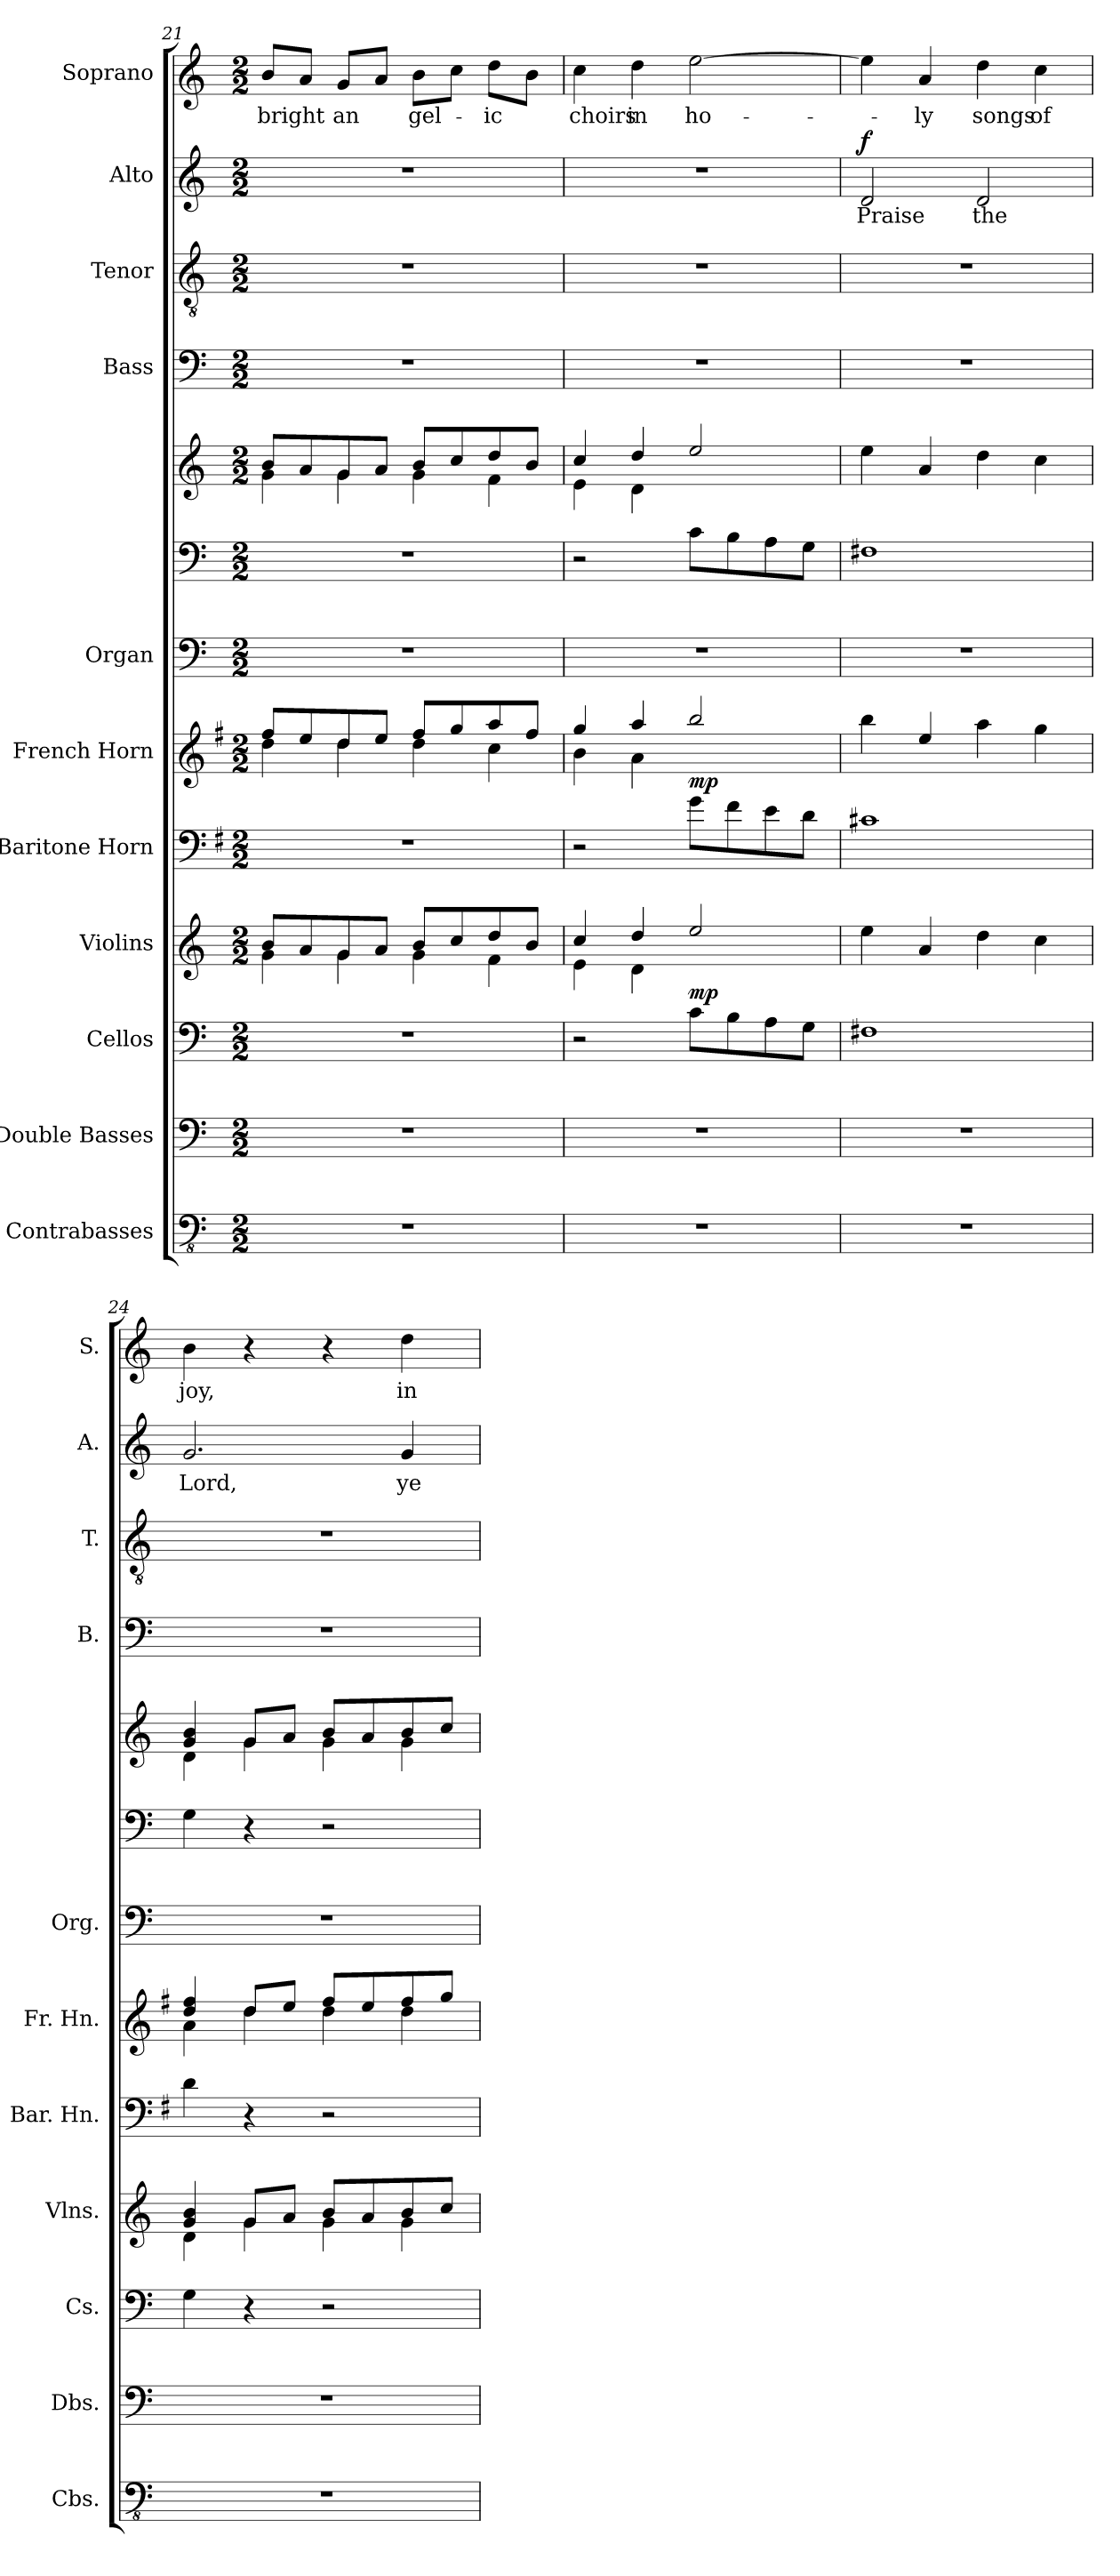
**kern	**kern	**kern	**dynam	**kern	**kern	**dynam	**kern	**kern	**kern	**kern	**kern	**kern	**kern	**text	**dynam	**kern	**text
*part11	*part10	*part9	*part9	*part8	*part7	*part7	*part6	*part5	*part5	*part5	*part4	*part3	*part2	*part2	*part2	*part1	*part1
*staff13	*staff12	*staff11	*staff11	*staff10	*staff9	*staff9	*staff8	*staff7	*staff6	*staff5	*staff4	*staff3	*staff2	*staff2	*staff2	*staff1	*staff1
*I"Contrabasses	*I"Double Basses	*I"Cellos	*	*I"Violins	*I"Baritone Horn	*	*I"French Horn	*I"Organ	*	*	*I"Bass	*I"Tenor	*I"Alto	*	*	*I"Soprano	*
*I'Cbs.	*I'Dbs.	*I'Cs.	*	*I'Vlns.	*I'Bar. Hn.	*	*I'Fr. Hn.	*I'Org.	*	*	*I'B.	*I'T.	*I'A.	*	*	*I'S.	*
*clefFv4	*clefF4	*clefF4	*	*clefG2	*clefF4	*	*clefG2	*clefF4	*clefF4	*clefG2	*clefF4	*clefGv2	*clefG2	*	*	*clefG2	*
*	*	*	*	*	*ITrd4c7	*	*ITrd4c7	*	*	*	*	*	*	*	*	*	*
*k[]	*k[]	*k[]	*	*k[]	*k[]	*	*k[]	*k[]	*k[]	*k[]	*k[]	*k[]	*k[]	*	*	*k[]	*
*C:	*C:	*C:	*	*C:	*C:	*	*C:	*C:	*C:	*C:	*C:	*C:	*C:	*	*	*C:	*
*M2/2	*M2/2	*M2/2	*	*M2/2	*M2/2	*	*M2/2	*M2/2	*M2/2	*M2/2	*M2/2	*M2/2	*M2/2	*	*	*M2/2	*
=21	=21	=21	=21	=21	=21	=21	=21	=21	=21	=21	=21	=21	=21	=21	=21	=21	=21
*	*	*	*	*^	*	*	*^	*	*	*^	*	*	*	*	*	*	*
1r	1r	1r	.	8b/L	4g\	1r	.	8b/L	4g\	1r	1r	8b/L	4g\	1r	1r	1r	.	.	8b/L	bright
.	.	.	.	8a/	.	.	.	8a/	.	.	.	8a/	.	.	.	.	.	.	8a/J	.
.	.	.	.	8g/	4g\	.	.	8g/	4g\	.	.	8g/	4g\	.	.	.	.	.	8g/L	an
.	.	.	.	8a/J	.	.	.	8a/J	.	.	.	8a/J	.	.	.	.	.	.	8a/J	.
.	.	.	.	8b/L	4g\	.	.	8b/L	4g\	.	.	8b/L	4g\	.	.	.	.	.	8b\L	-gel-
.	.	.	.	8cc/	.	.	.	8cc/	.	.	.	8cc/	.	.	.	.	.	.	8cc\J	.
.	.	.	.	8dd/	4f\	.	.	8dd/	4f\	.	.	8dd/	4f\	.	.	.	.	.	8dd\L	-ic
.	.	.	.	8b/J	.	.	.	8b/J	.	.	.	8b/J	.	.	.	.	.	.	8b\J	.
=22	=22	=22	=22	=22	=22	=22	=22	=22	=22	=22	=22	=22	=22	=22	=22	=22	=22	=22	=22	=22
1r	1r	2r	.	4cc/	4e\	2r	.	4cc/	4e\	1r	2r	4cc/	4e\	1r	1r	1r	.	.	4cc\	choirs
.	.	.	.	4dd/	4d\	.	.	4dd/	4d\	.	.	4dd/	4d\	.	.	.	.	.	4dd\	in
!	!	!	!LO:DY:a	!	!	!	!LO:DY:a	!	!	!	!	!	!	!	!	!	!	!	!	!
.	.	8c\L	mp	2ee/	2ryy	8c\L	mp	2ee/	2ryy	.	8c\L	2ee/	2ryy	.	.	.	.	.	[2ee\	ho-
.	.	8B\	.	.	.	8B\	.	.	.	.	8B\	.	.	.	.	.	.	.	.	.
.	.	8A\	.	.	.	8A\	.	.	.	.	8A\	.	.	.	.	.	.	.	.	.
.	.	8G\J	.	.	.	8G\J	.	.	.	.	8G\J	.	.	.	.	.	.	.	.	.
*	*	*	*	*v	*v	*	*	*v	*v	*	*	*v	*v	*	*	*	*	*	*	*
=23	=23	=23	=23	=23	=23	=23	=23	=23	=23	=23	=23	=23	=23	=23	=23	=23	=23
!	!	!	!	!	!	!	!	!	!	!	!	!	!	!	!LO:DY:a	!	!
1r	1r	1F#X	.	4ee\	1F#X	.	4ee\	1r	1F#X	4ee\	1r	1r	2d/	Praise	f	4ee\]	.
.	.	.	.	4a/	.	.	4a/	.	.	4a/	.	.	.	.	.	4a/	-ly
.	.	.	.	4dd\	.	.	4dd\	.	.	4dd\	.	.	2d/	the	.	4dd\	songs
.	.	.	.	4cc\	.	.	4cc\	.	.	4cc\	.	.	.	.	.	4cc\	of
=24	=24	=24	=24	=24	=24	=24	=24	=24	=24	=24	=24	=24	=24	=24	=24	=24	=24
*	*	*	*	*^	*	*	*^	*	*	*^	*	*	*	*	*	*	*
1r	1r	4G\	.	4g/ 4b/	4d\	4G\	.	4g/ 4b/	4d\	1r	4G\	4g/ 4b/	4d\	1r	1r	2.g/	Lord,	.	4b\	joy,
.	.	4r	.	8g/L	4g\	4r	.	8g/L	4g\	.	4r	8g/L	4g\	.	.	.	.	.	4r	.
.	.	.	.	8a/J	.	.	.	8a/J	.	.	.	8a/J	.	.	.	.	.	.	.	.
.	.	2r	.	8b/L	4g\	2r	.	8b/L	4g\	.	2r	8b/L	4g\	.	.	.	.	.	4r	.
.	.	.	.	8a/	.	.	.	8a/	.	.	.	8a/	.	.	.	.	.	.	.	.
.	.	.	.	8b/	4g\	.	.	8b/	4g\	.	.	8b/	4g\	.	.	4g/	ye	.	4dd\	in
.	.	.	.	8cc/J	.	.	.	8cc/J	.	.	.	8cc/J	.	.	.	.	.	.	.	.
*	*	*	*	*v	*v	*	*	*v	*v	*	*	*v	*v	*	*	*	*	*	*	*
=	=	=	=	=	=	=	=	=	=	=	=	=	=	=	=	=	=
*-	*-	*-	*-	*-	*-	*-	*-	*-	*-	*-	*-	*-	*-	*-	*-	*-	*-
